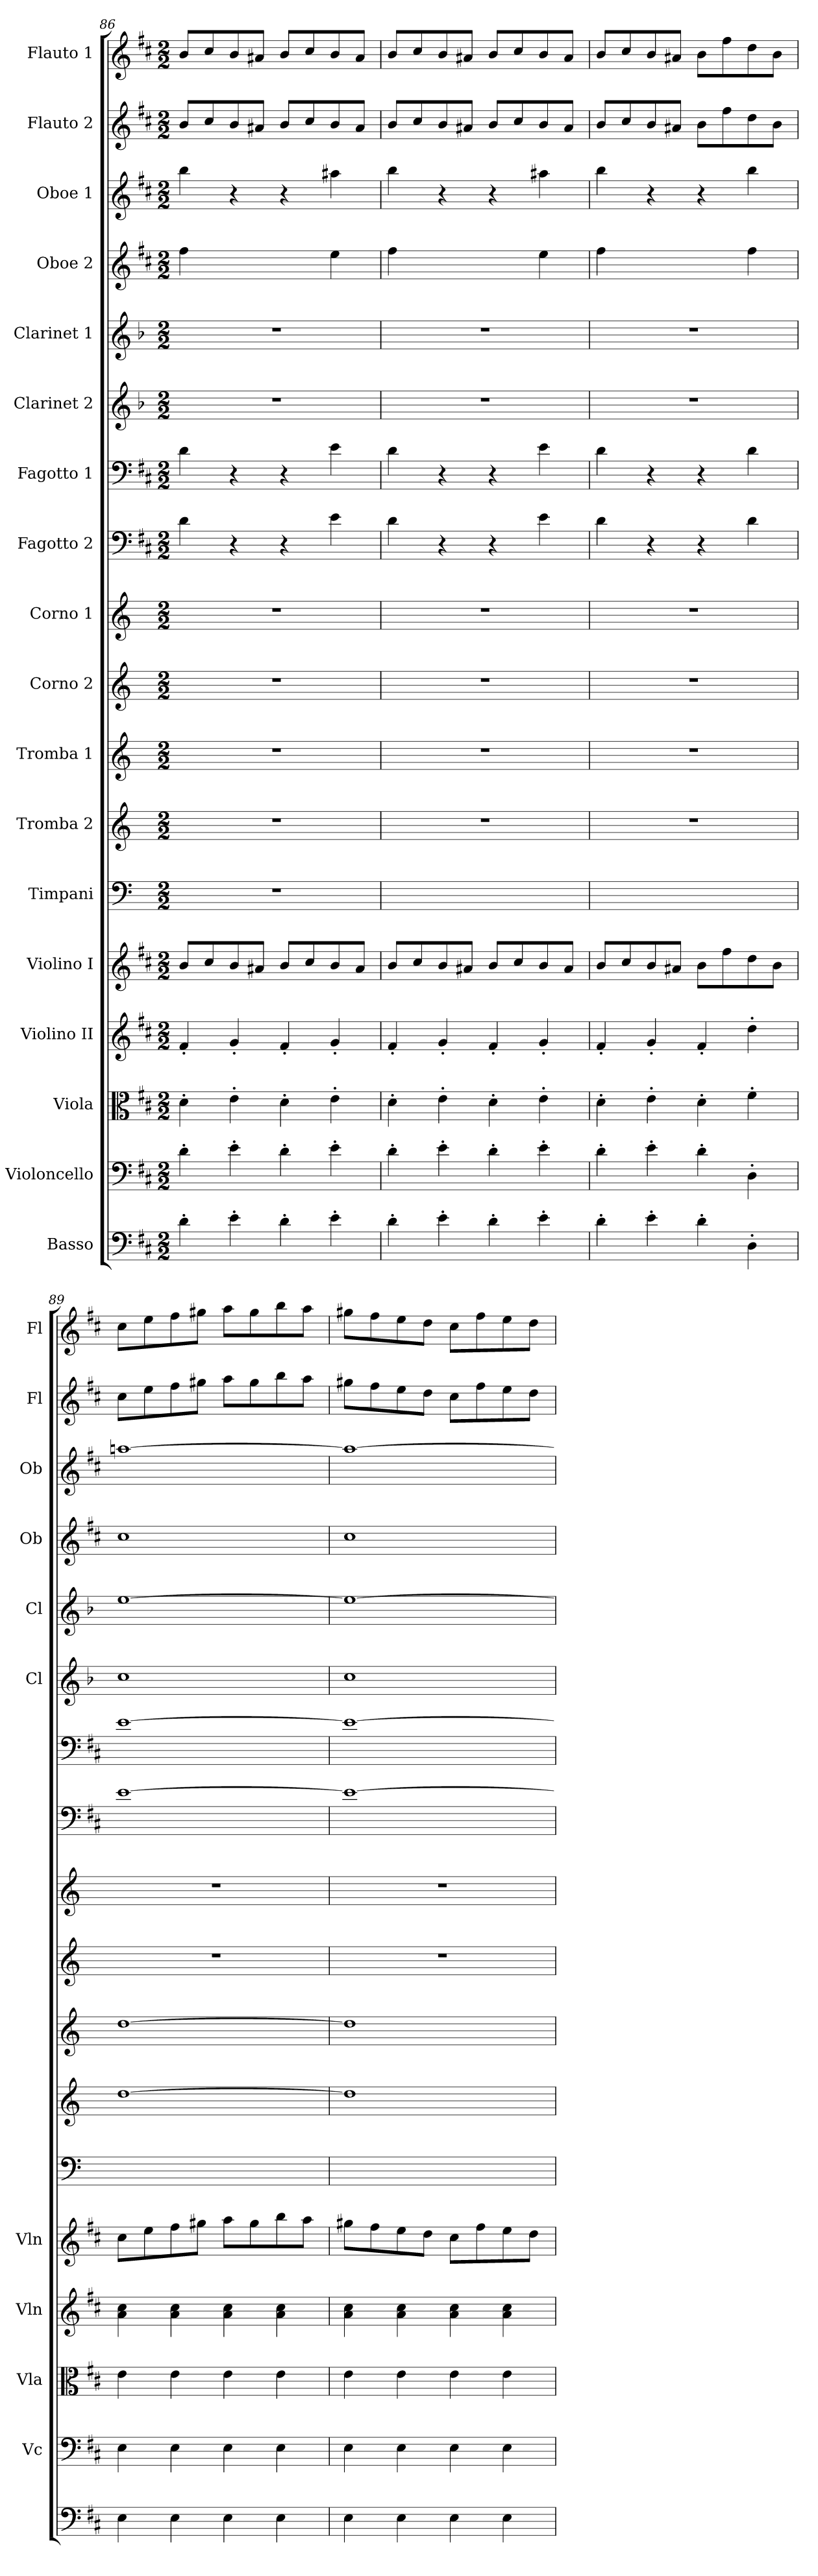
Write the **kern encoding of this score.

**kern	**kern	**kern	**kern	**kern	**kern	**kern	**kern	**kern	**kern	**kern	**kern	**kern	**kern	**kern	**kern	**kern	**kern
*part18	*part17	*part16	*part15	*part14	*part13	*part12	*part11	*part10	*part9	*part8	*part7	*part6	*part5	*part4	*part3	*part2	*part1
*staff18	*staff17	*staff16	*staff15	*staff14	*staff13	*staff12	*staff11	*staff10	*staff9	*staff8	*staff7	*staff6	*staff5	*staff4	*staff3	*staff2	*staff1
*I"Basso	*I"Violoncello	*I"Viola	*I"Violino II	*I"Violino I	*I"Timpani	*I"Tromba 2	*I"Tromba 1	*I"Corno 2	*I"Corno 1	*I"Fagotto 2	*I"Fagotto 1	*I"Clarinet 2	*I"Clarinet 1	*I"Oboe 2	*I"Oboe 1	*I"Flauto 2	*I"Flauto 1
*	*I'Vc	*I'Vla	*I'Vln	*I'Vln	*	*	*	*	*	*	*	*I'Cl	*I'Cl	*I'Ob	*I'Ob	*I'Fl	*I'Fl
*clefF4	*clefF4	*clefC3	*clefG2	*clefG2	*clefF4	*clefG2	*clefG2	*clefG2	*clefG2	*clefF4	*clefF4	*clefG2	*clefG2	*clefG2	*clefG2	*clefG2	*clefG2
*ITrd7c12	*	*	*	*	*	*ITrd-1c-2	*ITrd-1c-2	*ITrd6c10	*ITrd6c10	*	*	*ITrd2c3	*ITrd2c3	*	*	*	*
*k[f#c#]	*k[f#c#]	*k[f#c#]	*k[f#c#]	*k[f#c#]	*	*	*	*	*	*k[f#c#]	*k[f#c#]	*k[f#c#]	*k[f#c#]	*k[f#c#]	*k[f#c#]	*k[f#c#]	*k[f#c#]
*M2/2	*M2/2	*M2/2	*M2/2	*M2/2	*M2/2	*M2/2	*M2/2	*M2/2	*M2/2	*M2/2	*M2/2	*M2/2	*M2/2	*M2/2	*M2/2	*M2/2	*M2/2
=86	=86	=86	=86	=86	=86	=86	=86	=86	=86	=86	=86	=86	=86	=86	=86	=86	=86
4D'	4d'	4d'	4f#'	8b/L	1r	1r	1r	1r	1r	4d	4d	1r	1r	4ff#	4bb	8b/L	8b/L
.	.	.	.	8cc#/	.	.	.	.	.	.	.	.	.	.	.	8cc#/	8cc#/
4E'	4e'	4e'	4g'	8b/	.	.	.	.	.	4r	4r	.	.	4ryy	4r	8b/	8b/
.	.	.	.	8a#X/J	.	.	.	.	.	.	.	.	.	.	.	8a#X/J	8a#X/J
4D'	4d'	4d'	4f#'	8b/L	.	.	.	.	.	4r	4r	.	.	4ryy	4r	8b/L	8b/L
.	.	.	.	8cc#/	.	.	.	.	.	.	.	.	.	.	.	8cc#/	8cc#/
4E'	4e'	4e'	4g'	8b/	.	.	.	.	.	4e	4e	.	.	4ee	4aa#X	8b/	8b/
.	.	.	.	8a#/J	.	.	.	.	.	.	.	.	.	.	.	8a#/J	8a#/J
=87	=87	=87	=87	=87	=87	=87	=87	=87	=87	=87	=87	=87	=87	=87	=87	=87	=87
4D'	4d'	4d'	4f#'	8b/L	1ryy	1r	1r	1r	1r	4d	4d	1r	1r	4ff#	4bb	8b/L	8b/L
.	.	.	.	8cc#/	.	.	.	.	.	.	.	.	.	.	.	8cc#/	8cc#/
4E'	4e'	4e'	4g'	8b/	.	.	.	.	.	4r	4r	.	.	4ryy	4r	8b/	8b/
.	.	.	.	8a#X/J	.	.	.	.	.	.	.	.	.	.	.	8a#X/J	8a#X/J
4D'	4d'	4d'	4f#'	8b/L	.	.	.	.	.	4r	4r	.	.	4ryy	4r	8b/L	8b/L
.	.	.	.	8cc#/	.	.	.	.	.	.	.	.	.	.	.	8cc#/	8cc#/
4E'	4e'	4e'	4g'	8b/	.	.	.	.	.	4e	4e	.	.	4ee	4aa#X	8b/	8b/
.	.	.	.	8a#/J	.	.	.	.	.	.	.	.	.	.	.	8a#/J	8a#/J
=88	=88	=88	=88	=88	=88	=88	=88	=88	=88	=88	=88	=88	=88	=88	=88	=88	=88
4D'	4d'	4d'	4f#'	8b/L	1ryy	1r	1r	1r	1r	4d	4d	1r	1r	4ff#	4bb	8b/L	8b/L
.	.	.	.	8cc#/	.	.	.	.	.	.	.	.	.	.	.	8cc#/	8cc#/
4E'	4e'	4e'	4g'	8b/	.	.	.	.	.	4r	4r	.	.	4ryy	4r	8b/	8b/
.	.	.	.	8a#X/J	.	.	.	.	.	.	.	.	.	.	.	8a#X/J	8a#X/J
4D'	4d'	4d'	4f#'	8b\L	.	.	.	.	.	4r	4r	.	.	4ryy	4r	8b\L	8b\L
.	.	.	.	8ff#\	.	.	.	.	.	.	.	.	.	.	.	8ff#\	8ff#\
4DD'	4D'	4f#'	4dd'	8dd\	.	.	.	.	.	4d	4d	.	.	4ff#	4bb	8dd\	8dd\
.	.	.	.	8b\J	.	.	.	.	.	.	.	.	.	.	.	8b\J	8b\J
=89	=89	=89	=89	=89	=89	=89	=89	=89	=89	=89	=89	=89	=89	=89	=89	=89	=89
4EE	4E	4e	4a 4cc#	8cc#\L	1ryy	[1ee	[1ee	1r	1r	[1e	[1e	1a	[1cc#	1cc#	[1aan	8cc#\L	8cc#\L
.	.	.	.	8ee\	.	.	.	.	.	.	.	.	.	.	.	8ee\	8ee\
4EE	4E	4e	4a 4cc#	8ff#\	.	.	.	.	.	.	.	.	.	.	.	8ff#\	8ff#\
.	.	.	.	8gg#X\J	.	.	.	.	.	.	.	.	.	.	.	8gg#X\J	8gg#X\J
4EE	4E	4e	4a 4cc#	8aa\L	.	.	.	.	.	.	.	.	.	.	.	8aa\L	8aa\L
.	.	.	.	8gg#\	.	.	.	.	.	.	.	.	.	.	.	8gg#\	8gg#\
4EE	4E	4e	4a 4cc#	8bb\	.	.	.	.	.	.	.	.	.	.	.	8bb\	8bb\
.	.	.	.	8aa\J	.	.	.	.	.	.	.	.	.	.	.	8aa\J	8aa\J
=90	=90	=90	=90	=90	=90	=90	=90	=90	=90	=90	=90	=90	=90	=90	=90	=90	=90
4EE	4E	4e	4a 4cc#	8gg#X\L	1ryy	1ee]	1ee]	1r	1r	1e_	1e_	1a	1cc#_	1cc#	1aa_	8gg#X\L	8gg#X\L
.	.	.	.	8ff#\	.	.	.	.	.	.	.	.	.	.	.	8ff#\	8ff#\
4EE	4E	4e	4a 4cc#	8ee\	.	.	.	.	.	.	.	.	.	.	.	8ee\	8ee\
.	.	.	.	8dd\J	.	.	.	.	.	.	.	.	.	.	.	8dd\J	8dd\J
4EE	4E	4e	4a 4cc#	8cc#\L	.	.	.	.	.	.	.	.	.	.	.	8cc#\L	8cc#\L
.	.	.	.	8ff#\	.	.	.	.	.	.	.	.	.	.	.	8ff#\	8ff#\
4EE	4E	4e	4a 4cc#	8ee\	.	.	.	.	.	.	.	.	.	.	.	8ee\	8ee\
.	.	.	.	8dd\J	.	.	.	.	.	.	.	.	.	.	.	8dd\J	8dd\J
=	=	=	=	=	=	=	=	=	=	=	=	=	=	=	=	=	=
*-	*-	*-	*-	*-	*-	*-	*-	*-	*-	*-	*-	*-	*-	*-	*-	*-	*-
